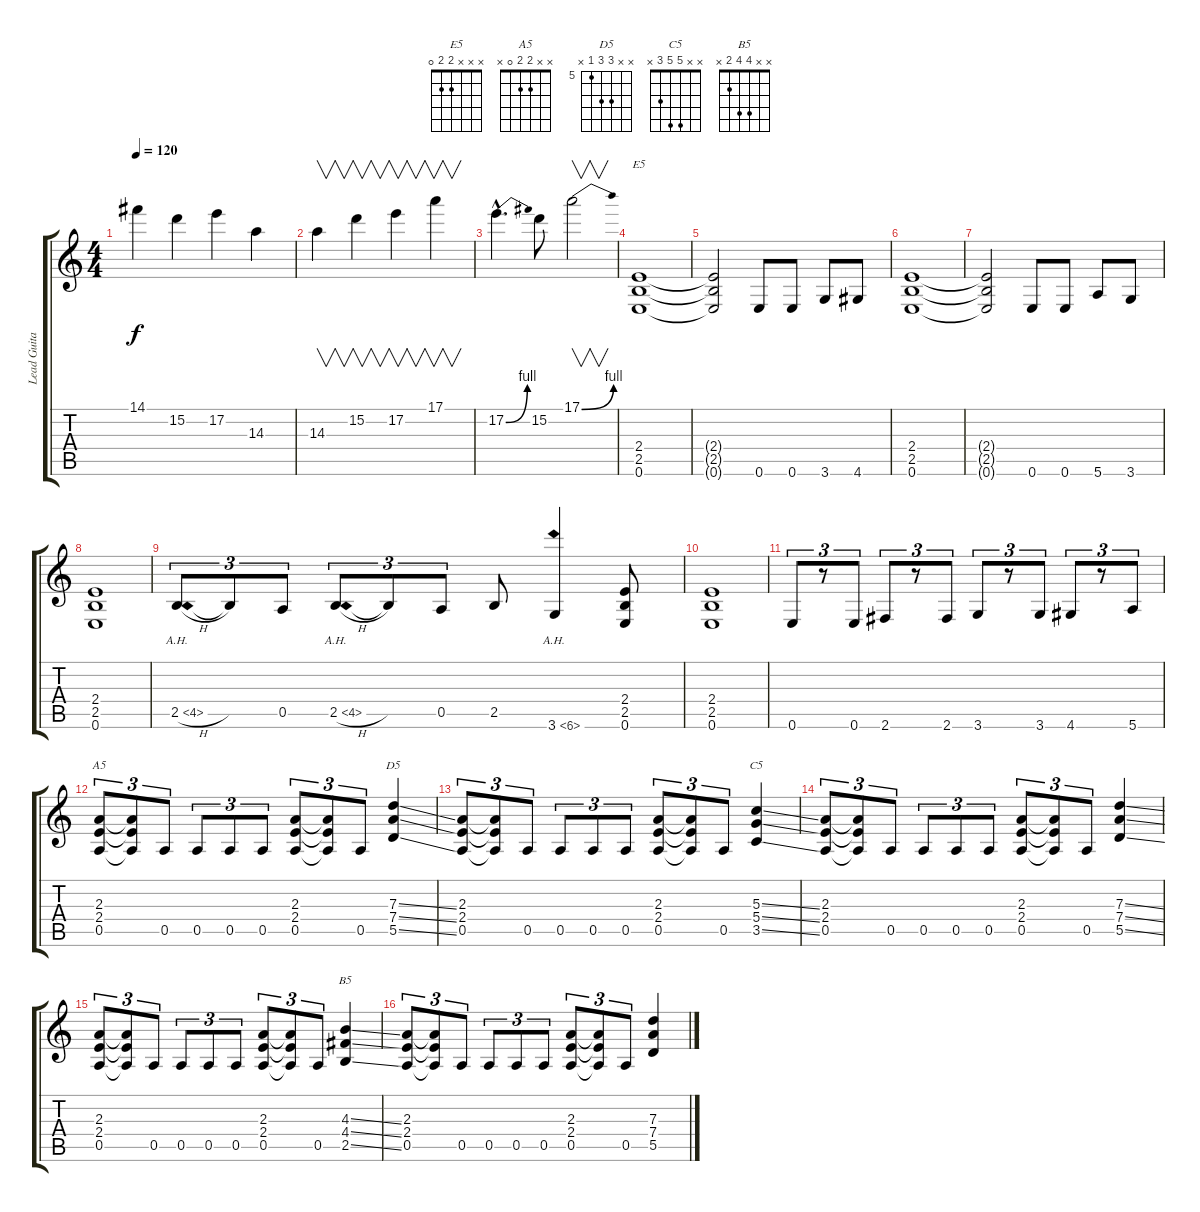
\track ("Lead Guitar1" "Lead Guita") {instrument overdrivenguitar}
\staff {score tabs}
\tuning (E4 B3 G3 D3 A2 E2) {hide}
\chord ("E5" x x x 2 2 0)
\chord ("A5" x x 2 2 0 x)
\chord ("D5" x x 7 7 5 x) {firstfret 5}
\chord ("C5" x x 5 5 3 x)
\chord ("B5" x x 4 4 2 x)
\ts (4 4)
\tempo 120
\clef g2
\ks c
14.1.4{dy f} 15.2.4 17.2.4 14.3.4 |
14.3.4{v} 15.2.4{v} 17.2.4{v} 17.1.4{v} |
17.2{be (bend 0 0 60 4) hac}.4{d} 15.2.8 17.1{be (bend 0 0 60 4)}.2{v} |
(2.4 2.5 0.6).1{ch "E5"} |
(2.4{t} 2.5{t} 0.6{t}).2 0.6.8 0.6.8 3.6.8 4.6.8 |
(2.4 2.5 0.6).1 |
(2.4{t} 2.5{t} 0.6{t}).2 0.6.8 0.6.8 5.6.8 3.6.8 |
(2.4 2.5 0.6).1 |
2.5{ah 2 h}.8{tu (3 2)} 2.5{t}.8{tu (3 2)} 0.5.8{tu (3 2)} 2.5{ah 2 h}.8{tu (3 2)} 2.5{t}.8{tu (3 2)} 0.5.8{tu (3 2)} 2.5.8 3.6{ah 3}.4 (2.4 2.5 0.6).8 |
(2.4 2.5 0.6).1 |
0.6.8{tu (3 2)} r.8{tu (3 2)} 0.6.8{tu (3 2)} 2.6.8{tu (3 2)} r.8{tu (3 2)} 2.6.8{tu (3 2)} 3.6.8{tu (3 2)} r.8{tu (3 2)} 3.6.8{tu (3 2)} 4.6.8{tu (3 2)} r.8{tu (3 2)} 5.6.8{tu (3 2)} |
(2.3 2.4 0.5).8{tu (3 2) ch "A5"} (2.3{t} 2.4{t} 0.5{t}).8{tu (3 2)} 0.5.8{tu (3 2)} 0.5.8{tu (3 2)} 0.5.8{tu (3 2)} 0.5.8{tu (3 2)} (2.3 2.4 0.5).8{tu (3 2)} (2.3{t} 2.4{t} 0.5{t}).8{tu (3 2)} 0.5.8{tu (3 2)} (7.3{ss} 7.4{ss} 5.5{ss}).4{ch "D5"} |
(2.3 2.4 0.5).8{tu (3 2)} (2.3{t} 2.4{t} 0.5{t}).8{tu (3 2)} 0.5.8{tu (3 2)} 0.5.8{tu (3 2)} 0.5.8{tu (3 2)} 0.5.8{tu (3 2)} (2.3 2.4 0.5).8{tu (3 2)} (2.3{t} 2.4{t} 0.5{t}).8{tu (3 2)} 0.5.8{tu (3 2)} (5.3{ss} 5.4{ss} 3.5{ss}).4{ch "C5"} |
(2.3 2.4 0.5).8{tu (3 2)} (2.3{t} 2.4{t} 0.5{t}).8{tu (3 2)} 0.5.8{tu (3 2)} 0.5.8{tu (3 2)} 0.5.8{tu (3 2)} 0.5.8{tu (3 2)} (2.3 2.4 0.5).8{tu (3 2)} (2.3{t} 2.4{t} 0.5{t}).8{tu (3 2)} 0.5.8{tu (3 2)} (7.3{ss} 7.4{ss} 5.5{ss}).4 |
(2.3 2.4 0.5).8{tu (3 2)} (2.3{t} 2.4{t} 0.5{t}).8{tu (3 2)} 0.5.8{tu (3 2)} 0.5.8{tu (3 2)} 0.5.8{tu (3 2)} 0.5.8{tu (3 2)} (2.3 2.4 0.5).8{tu (3 2)} (2.3{t} 2.4{t} 0.5{t}).8{tu (3 2)} 0.5.8{tu (3 2)} (4.3{ss} 4.4{ss} 2.5{ss}).4{ch "B5"} |
(2.3 2.4 0.5).8{tu (3 2)} (2.3{t} 2.4{t} 0.5{t}).8{tu (3 2)} 0.5.8{tu (3 2)} 0.5.8{tu (3 2)} 0.5.8{tu (3 2)} 0.5.8{tu (3 2)} (2.3 2.4 0.5).8{tu (3 2)} (2.3{t} 2.4{t} 0.5{t}).8{tu (3 2)} 0.5.8{tu (3 2)} (7.3{ss} 7.4{ss} 5.5{ss}).4
